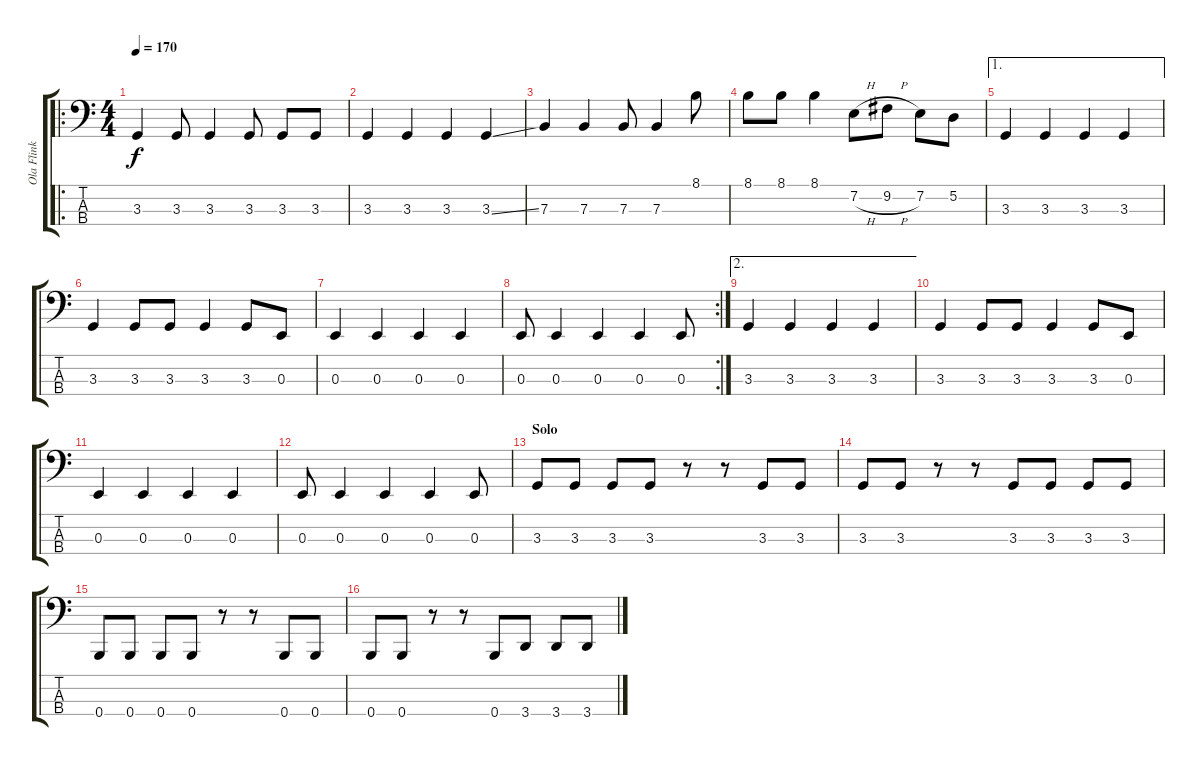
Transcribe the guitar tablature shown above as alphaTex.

\track ("Ola Flink" "Ola Flink") {instrument electricbasspick}
\staff {score tabs}
\tuning (Eb2 A1 E1 B0) {hide}
\ro
\ts (4 4)
\tempo 170
\clef f4
\ks c
3.3.4{dy f} 3.3.8 3.3.4 3.3.8 3.3.8 3.3.8 |
3.3.4 3.3.4 3.3.4 3.3{ss}.4 |
7.3.4 7.3.4 7.3.8 7.3.4 8.1.8 |
8.1.8 8.1.8 8.1.4 7.2{h}.8 9.2{h}.8 7.2.8 5.2.8 |
\ae 1
3.3.4 3.3.4 3.3.4 3.3.4 |
3.3.4 3.3.8 3.3.8 3.3.4 3.3.8 0.3.8 |
0.3.4 0.3.4 0.3.4 0.3.4 |
\rc 2
0.3.8 0.3.4 0.3.4 0.3.4 0.3.8 |
\ae 2
3.3.4 3.3.4 3.3.4 3.3.4 |
3.3.4 3.3.8 3.3.8 3.3.4 3.3.8 0.3.8 |
0.3.4 0.3.4 0.3.4 0.3.4 |
0.3.8 0.3.4 0.3.4 0.3.4 0.3.8 |
\section ("" "Solo")
3.3.8 3.3.8 3.3.8 3.3.8 r.8 r.8 3.3.8 3.3.8 |
3.3.8 3.3.8 r.8 r.8 3.3.8 3.3.8 3.3.8 3.3.8 |
0.4.8 0.4.8 0.4.8 0.4.8 r.8 r.8 0.4.8 0.4.8 |
0.4.8 0.4.8 r.8 r.8 0.4.8 3.4.8 3.4.8 3.4.8
